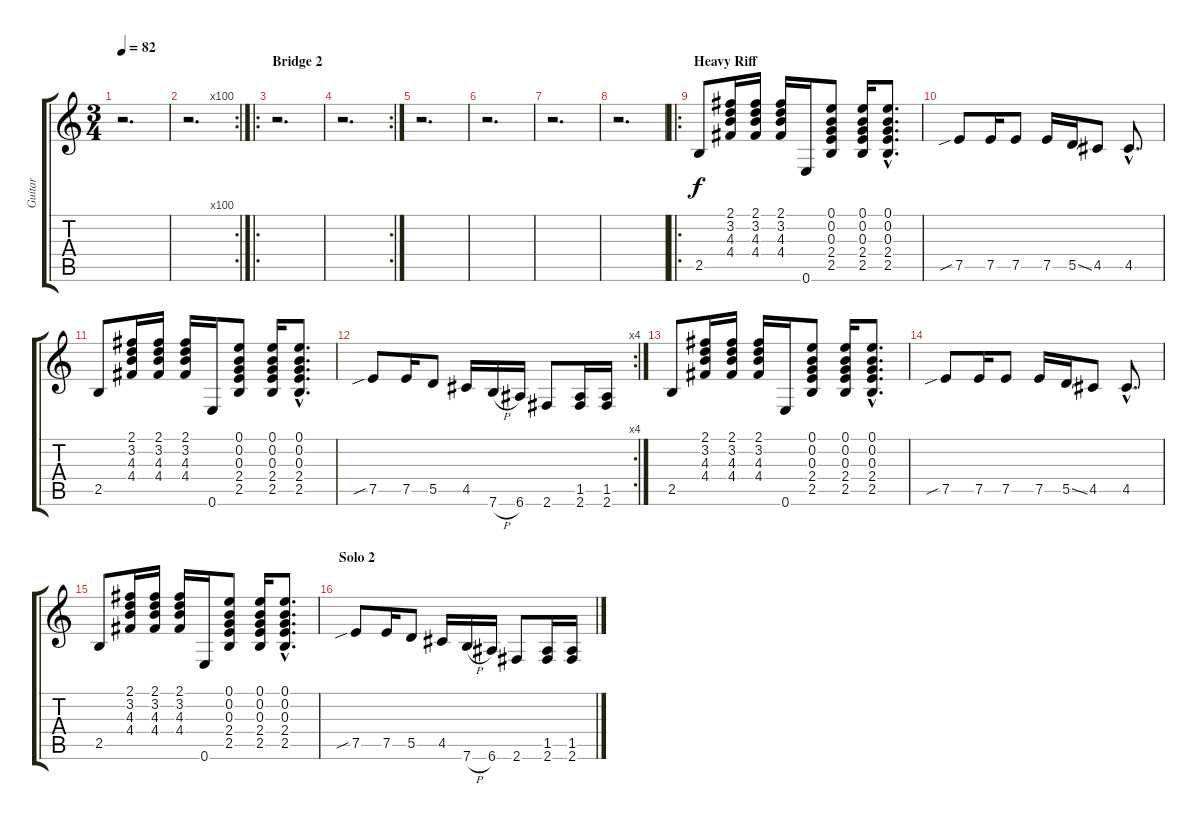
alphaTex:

\track ("Guitar" "Guitar") {instrument distortionguitar}
\staff {score tabs}
\tuning (E4 B3 G3 D3 A2 E2) {hide}
\ts (3 4)
\tempo 82
\clef g2
\ks c
r.2{d dy f} |
\rc 100
r.2{d} |
\ro
\section ("" "Bridge 2")
r.2{d} |
\rc 2
r.2{d} |
r.2{d} |
r.2{d} |
r.2{d} |
r.2{d} |
\ro
\section ("" "Heavy Riff")
2.5.8 (2.1 3.2 4.3 4.4).16 (2.1 3.2 4.3 4.4).16 (2.1 3.2 4.3 4.4).16 0.6.16 (0.1 0.2 0.3 2.4 2.5).8 (0.1 0.2 0.3 2.4 2.5).16 (0.1{hac} 0.2{hac} 0.3{hac} 2.4{hac} 2.5{hac}).8{d} |
7.5{sib}.8 7.5.16 7.5.8 7.5.16 5.5{ss}.16 4.5.8 4.5{hac}.8{d} |
2.5.8 (2.1 3.2 4.3 4.4).16 (2.1 3.2 4.3 4.4).16 (2.1 3.2 4.3 4.4).16 0.6.16 (0.1 0.2 0.3 2.4 2.5).8 (0.1 0.2 0.3 2.4 2.5).16 (0.1{hac} 0.2{hac} 0.3{hac} 2.4{hac} 2.5{hac}).8{d} |
\rc 4
7.5{sib}.8 7.5.16 5.5.8 4.5.16 7.6{h}.16 6.6.16 2.6.8 (1.5 2.6).16 (1.5 2.6).16 |
2.5.8 (2.1 3.2 4.3 4.4).16 (2.1 3.2 4.3 4.4).16 (2.1 3.2 4.3 4.4).16 0.6.16 (0.1 0.2 0.3 2.4 2.5).8 (0.1 0.2 0.3 2.4 2.5).16 (0.1{hac} 0.2{hac} 0.3{hac} 2.4{hac} 2.5{hac}).8{d} |
7.5{sib}.8 7.5.16 7.5.8 7.5.16 5.5{ss}.16 4.5.8 4.5{hac}.8{d} |
2.5.8 (2.1 3.2 4.3 4.4).16 (2.1 3.2 4.3 4.4).16 (2.1 3.2 4.3 4.4).16 0.6.16 (0.1 0.2 0.3 2.4 2.5).8 (0.1 0.2 0.3 2.4 2.5).16 (0.1{hac} 0.2{hac} 0.3{hac} 2.4{hac} 2.5{hac}).8{d} |
\section ("" "Solo 2")
7.5{sib}.8 7.5.16 5.5.8 4.5.16 7.6{h}.16 6.6.16 2.6.8 (1.5 2.6).16 (1.5 2.6).16
